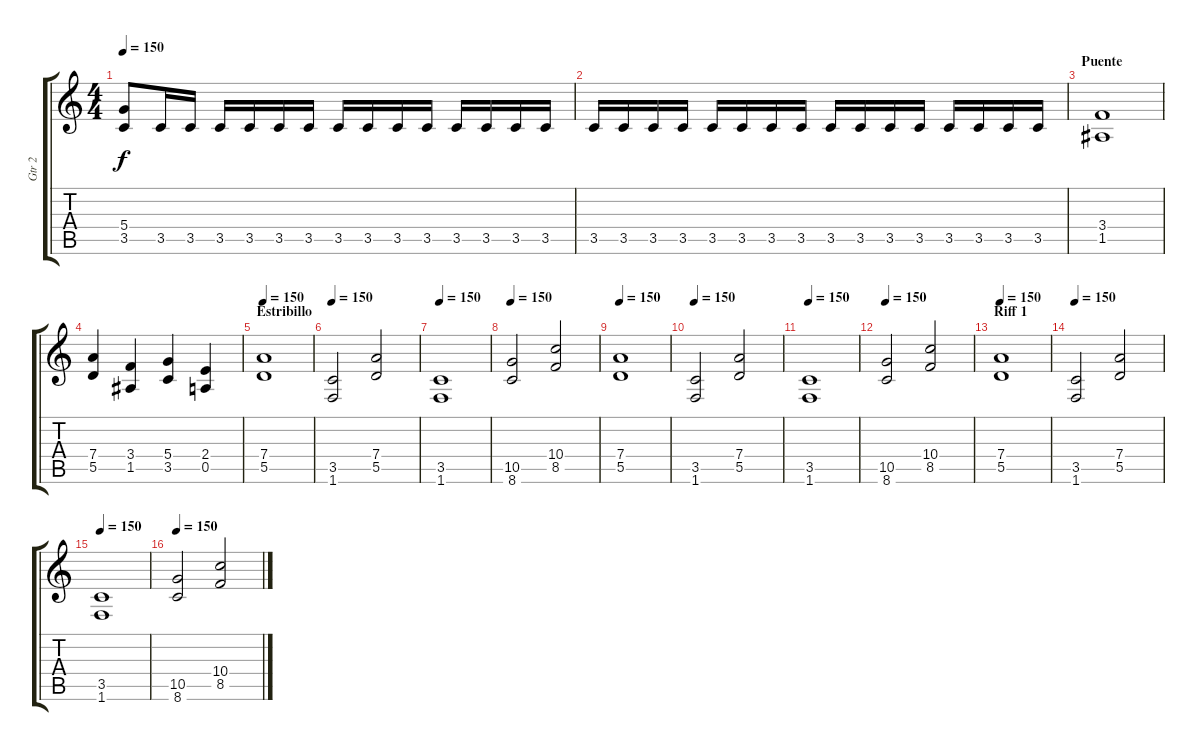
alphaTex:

\track ("Gtr 2" "Gtr 2") {instrument distortionguitar}
\staff {score tabs}
\tuning (E4 B3 G3 D3 A2 E2) {hide}
\ts (4 4)
\tempo 150
\clef g2
\ks c
(5.4 3.5).8{dy f} 3.5.16 3.5.16 3.5.16 3.5.16 3.5.16 3.5.16 3.5.16 3.5.16 3.5.16 3.5.16 3.5.16 3.5.16 3.5.16 3.5.16 |
3.5.16 3.5.16 3.5.16 3.5.16 3.5.16 3.5.16 3.5.16 3.5.16 3.5.16 3.5.16 3.5.16 3.5.16 3.5.16 3.5.16 3.5.16 3.5.16 |
\section ("" "Puente")
(3.4 1.5).1 |
(7.4 5.5).4 (3.4 1.5).4 (5.4 3.5).4 (2.4 0.5).4 |
\section ("" "Estribillo")
\tempo 150
(7.4 5.5).1 |
\tempo 150
(3.5 1.6).2 (7.4 5.5).2 |
\tempo 150
(3.5 1.6).1 |
\tempo 150
(10.5 8.6).2 (10.4 8.5).2 |
\tempo 150
(7.4 5.5).1 |
\tempo 150
(3.5 1.6).2 (7.4 5.5).2 |
\tempo 150
(3.5 1.6).1 |
\tempo 150
(10.5 8.6).2 (10.4 8.5).2 |
\section ("" "Riff 1")
\tempo 150
(7.4 5.5).1 |
\tempo 150
(3.5 1.6).2 (7.4 5.5).2 |
\tempo 150
(3.5 1.6).1 |
\tempo 150
(10.5 8.6).2 (10.4 8.5).2
